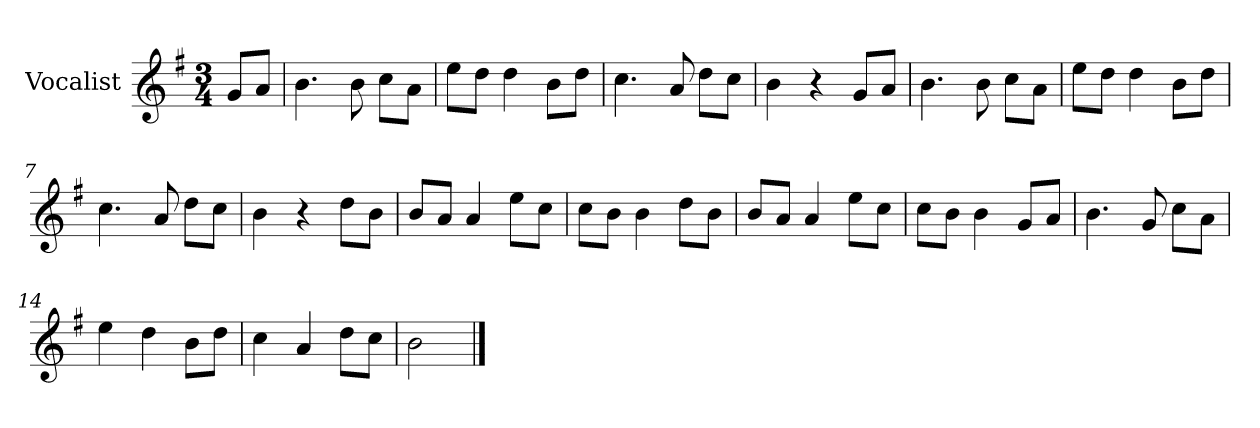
**kern
*part1
*staff1
*I"Vocalist
*k[f#]
*G:
*M3/4
=
8gL
8aJ
=1
4.b
8b
8ccL
8aJ
=2
8eeL
8ddJ
4dd
8bL
8ddJ
=3
4.cc
8a
8ddL
8ccJ
=4
4b
4r
8gL
8aJ
=5
4.b
8b
8ccL
8aJ
=6
8eeL
8ddJ
4dd
8bL
8ddJ
=7
4.cc
8a
8ddL
8ccJ
=8
4b
4r
8ddL
8bJ
=9
8bL
8aJ
4a
8eeL
8ccJ
=10
8ccL
8bJ
4b
8ddL
8bJ
=11
8bL
8aJ
4a
8eeL
8ccJ
=12
8ccL
8bJ
4b
8gL
8aJ
=13
4.b
8g
8ccL
8aJ
=14
4ee
4dd
8bL
8ddJ
=15
4cc
4a
8ddL
8ccJ
=16
2b
==
*-
